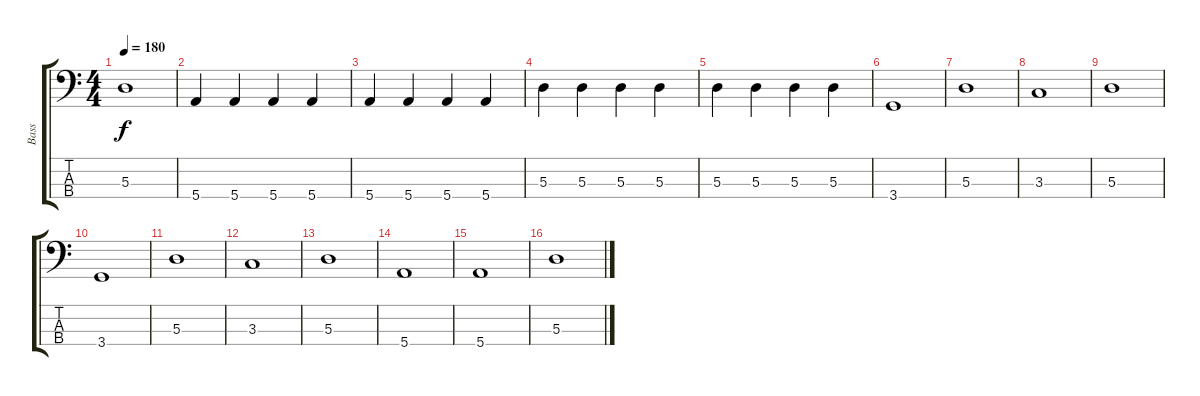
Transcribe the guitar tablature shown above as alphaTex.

\track ("Bass" "Bass") {instrument electricbassfinger}
\staff {score tabs}
\tuning (G2 D2 A1 E1) {hide}
\ts (4 4)
\tempo 180
\clef f4
\ks c
5.3.1{dy f} |
5.4.4 5.4.4 5.4.4 5.4.4 |
5.4.4 5.4.4 5.4.4 5.4.4 |
5.3.4 5.3.4 5.3.4 5.3.4 |
5.3.4 5.3.4 5.3.4 5.3.4 |
3.4.1 |
5.3.1 |
3.3.1 |
5.3.1 |
3.4.1 |
5.3.1 |
3.3.1 |
5.3.1 |
5.4.1 |
5.4.1 |
5.3.1
